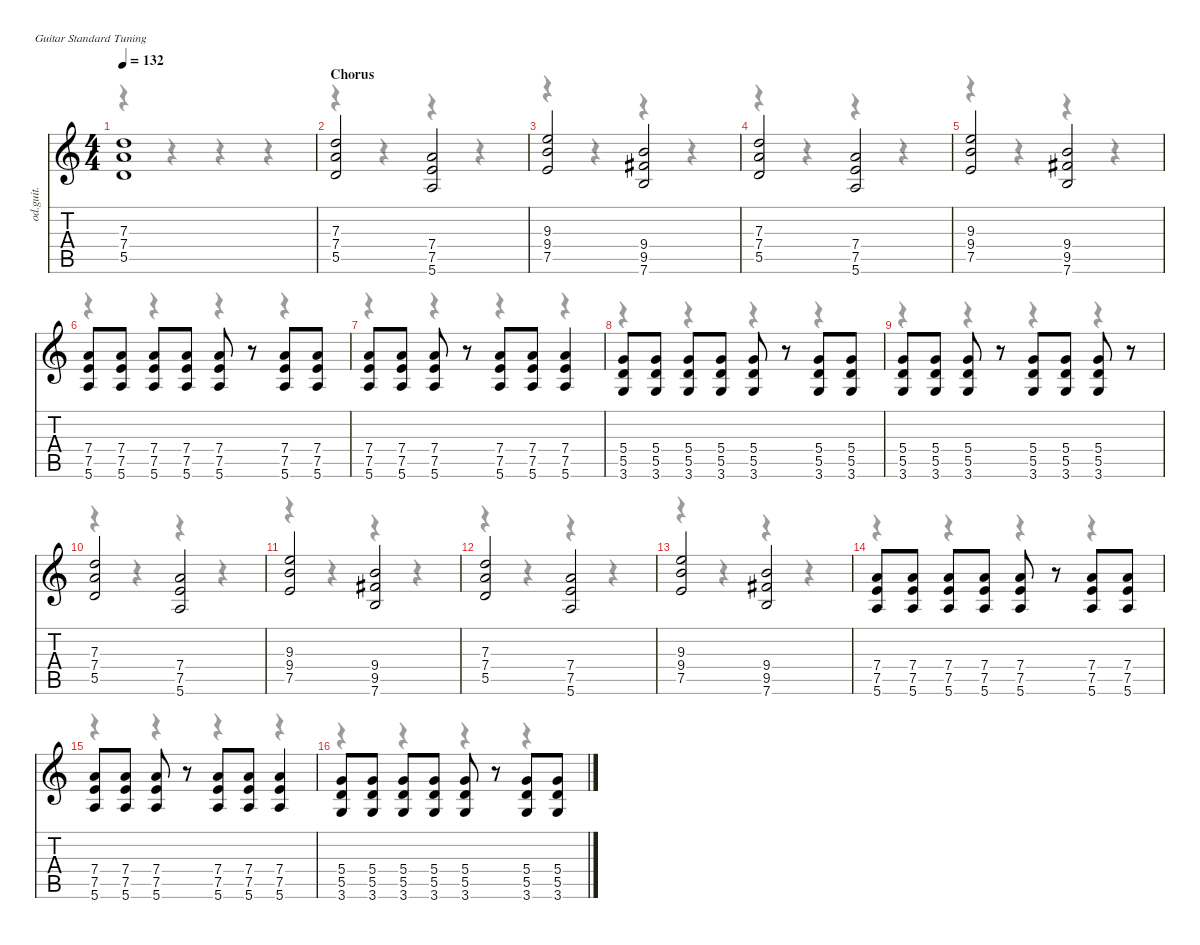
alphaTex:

\defaultSystemsLayout 4
\hideDynamics
\bracketExtendMode nobrackets
\otherSystemsTrackNameOrientation horizontal
\track ("Gtr OD" "od.guit.") {instrument overdrivenguitar}
\staff {score tabs}
\tuning (E4 B3 G3 D3 A2 E2)
\voice
\ts (4 4)
\tempo 132
\clef g2
\ks c
(7.3{t} 7.4{t} 5.5{t}).1{dy f} |
\section ("" "Chorus")
(7.3 7.4 5.5).2 (7.4 7.5 5.6).2 |
(9.3 9.4 7.5).2 (9.4 9.5{acc #} 7.6).2 |
(7.3 7.4 5.5).2 (7.4 7.5 5.6).2 |
(9.3 9.4 7.5).2 (9.4 9.5{acc #} 7.6).2 |
(7.4 7.5 5.6).8 (7.4 7.5 5.6).8 (7.4 7.5 5.6).8 (7.4 7.5 5.6).8 (7.4 7.5 5.6).8 r.8 (7.4 7.5 5.6).8 (7.4 7.5 5.6).8 |
(7.4 7.5 5.6).8 (7.4 7.5 5.6).8 (7.4 7.5 5.6).8 r.8 (7.4 7.5 5.6).8 (7.4 7.5 5.6).8 (7.4 7.5 5.6).4 |
(5.4 5.5 3.6).8 (5.4 5.5 3.6).8 (5.4 5.5 3.6).8 (5.4 5.5 3.6).8 (5.4 5.5 3.6).8 r.8 (5.4 5.5 3.6).8 (5.4 5.5 3.6).8 |
(5.4 5.5 3.6).8 (5.4 5.5 3.6).8 (5.4 5.5 3.6).8 r.8 (5.4 5.5 3.6).8 (5.4 5.5 3.6).8 (5.4 5.5 3.6).8 r.8 |
(7.3 7.4 5.5).2 (7.4 7.5 5.6).2 |
(9.3 9.4 7.5).2 (9.4 9.5{acc #} 7.6).2 |
(7.3 7.4 5.5).2 (7.4 7.5 5.6).2 |
(9.3 9.4 7.5).2 (9.4 9.5{acc #} 7.6).2 |
(7.4 7.5 5.6).8 (7.4 7.5 5.6).8 (7.4 7.5 5.6).8 (7.4 7.5 5.6).8 (7.4 7.5 5.6).8 r.8 (7.4 7.5 5.6).8 (7.4 7.5 5.6).8 |
(7.4 7.5 5.6).8 (7.4 7.5 5.6).8 (7.4 7.5 5.6).8 r.8 (7.4 7.5 5.6).8 (7.4 7.5 5.6).8 (7.4 7.5 5.6).4 |
(5.4 5.5 3.6).8 (5.4 5.5 3.6).8 (5.4 5.5 3.6).8 (5.4 5.5 3.6).8 (5.4 5.5 3.6).8 r.8 (5.4 5.5 3.6).8 (5.4 5.5 3.6).8
\voice
\clef g2
\ottava regular
\simile none
\ks c
r.4{dy mf} r.4 r.4 r.4 |
r.4 r.4 r.4 r.4 |
r.4 r.4 r.4 r.4 |
r.4 r.4 r.4 r.4 |
r.4 r.4 r.4 r.4 |
r.4 r.4 r.4 r.4 |
r.4 r.4 r.4 r.4 |
r.4 r.4 r.4 r.4 |
r.4 r.4 r.4 r.4 |
r.4 r.4 r.4 r.4 |
r.4 r.4 r.4 r.4 |
r.4 r.4 r.4 r.4 |
r.4 r.4 r.4 r.4 |
r.4 r.4 r.4 r.4 |
r.4 r.4 r.4 r.4 |
r.4 r.4 r.4 r.4
